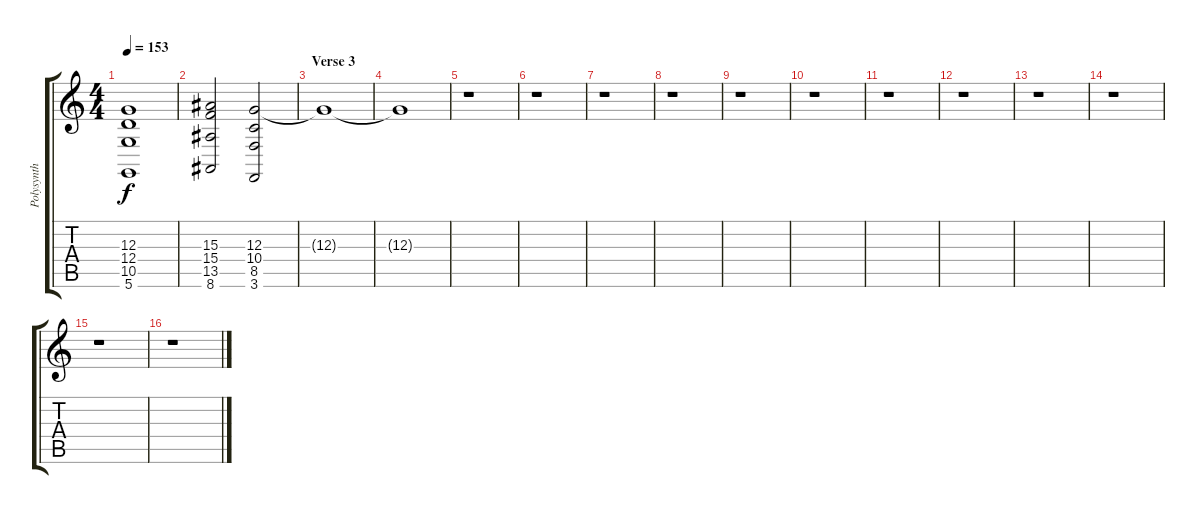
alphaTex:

\track ("Polysynth" "Polysynth") {instrument pad3polysynth}
\staff {score tabs}
\tuning (E4 B3 G3 D3 A2 D2) {hide}
\ts (4 4)
\tempo 153
\clef g2
\ks c
(12.3 12.4 10.5 5.6).1{dy f} |
(15.3 15.4 13.5 8.6).2 (12.3 10.4 8.5 3.6).2 |
\section ("" "Verse 3")
12.3{t}.1 |
12.3{t}.1 |
r.1 |
r.1 |
r.1 |
r.1 |
r.1 |
r.1 |
r.1 |
r.1 |
r.1 |
r.1 |
r.1 |
r.1
